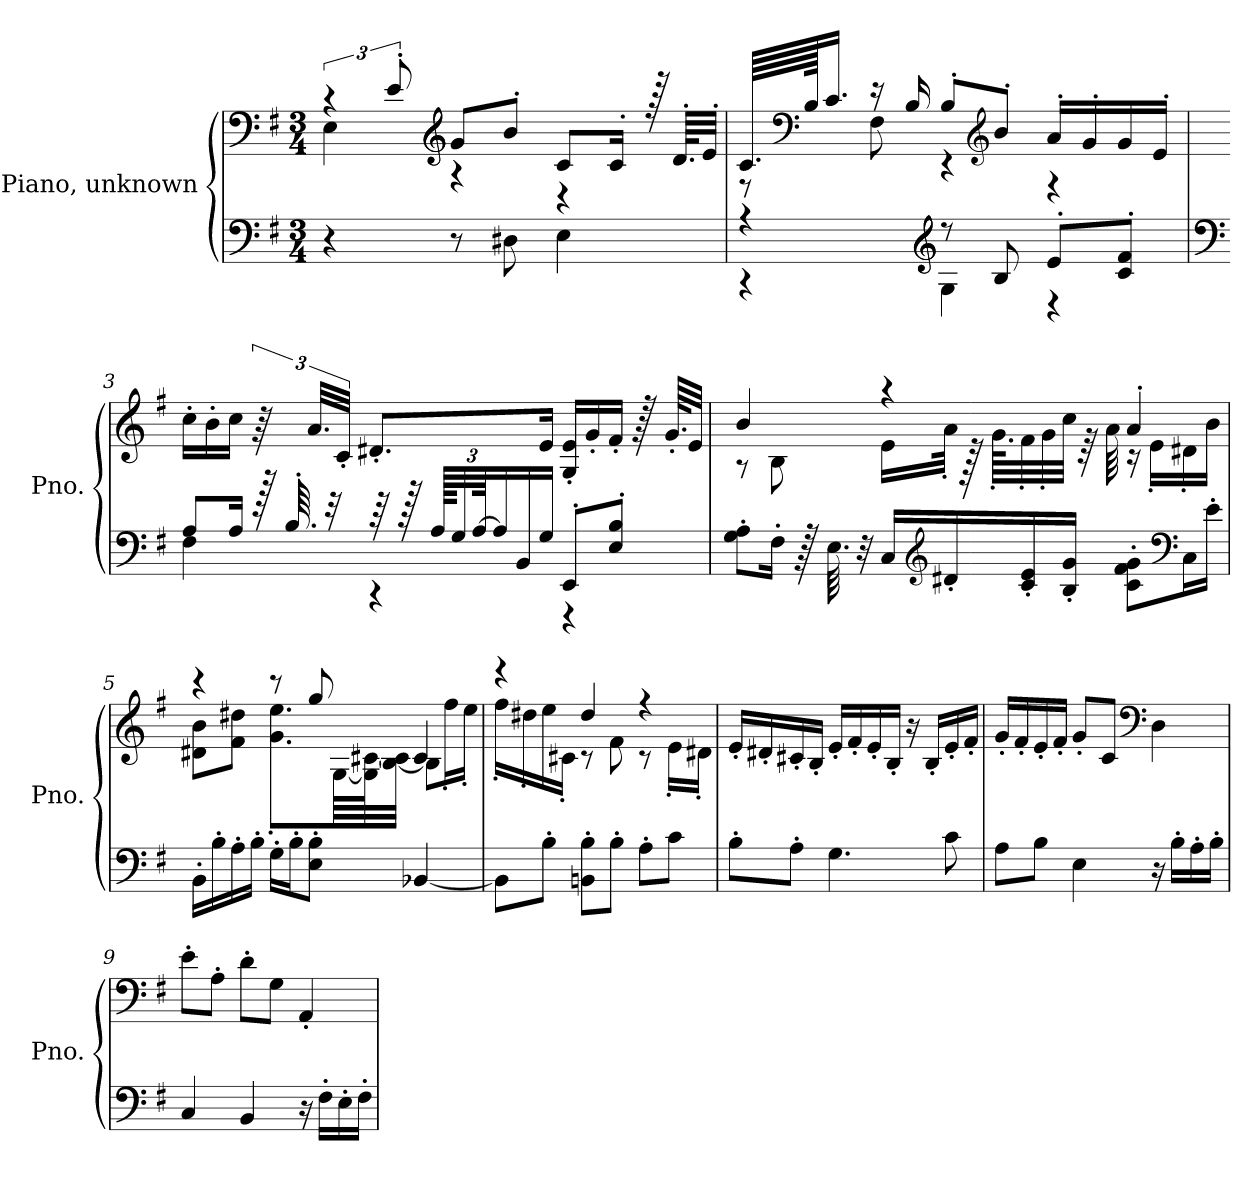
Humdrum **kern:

**kern	**kern
*part1	*part1
*staff2	*staff1
*I"Piano, unknown	*
*I'Pno.	*
*clefF4	*clefF4
*k[f#]	*k[f#]
*M3/4	*M3/4
*MM127	*MM127
=1	=1
*	*^
4r	6r	4E\
.	12e'/	.
*	*clefG2	*
8r	8g/L	4r
8D#X\	8b'/J	.
4E\	8c/L	4r
.	16c'/Jk	.
.	128r	.
.	64.d'/KLLL	.
.	32e'/JJJ	.
=2	=2	=2
*^	*	*
4r	4r	64.c/LLLL	8r
*	*	*clefF4	*
.	.	128B/JJK	.
.	.	16.c/JJ	.
.	.	16r	8F#\
.	.	16B/	.
*clefG2	*	*	*
8r	4G\	8B'/L	4r
*	*	*clefG2	*
8B/	.	8b'/J	.
8e'/L	4r	16a'/LL	4r
.	.	16g'/	.
8c/' 8f#/'J	.	16g/	.
.	.	16e'/JJ	.
*	*	*v	*v
!!LO:LB:g=z
=3	=3	=3
*clefF4	*	*
8A/L	4F#\	16cc'\LL
.	.	16b'\
16A/Jk	.	16cc\JJ
128r	.	96r
64.B'/	.	.
.	.	48.a/LLL
32r	.	.
.	.	48c'/JJJ
64r	4r	8.d#X'/L
128r	.	.
128A/KKLLL	.	.
*Xbrackettup	*	*
48G/	.	.
[96A/JK	.	.
16A/]	.	.
16BB/	.	.
16G/JJ	.	16e/Jk
8EE'/L	4r	16G/' 16e/'LL
.	.	16g'/
8E/' 8B/'J	.	16f#'/JJ
.	.	128r
.	.	64.g'/KLLL
.	.	32e/JJJ
*v	*v	*
=4	=4
*	*^
8G\' 8A\'L	4b/	8r
16F#'\Jk	.	8B\
128r	.	.
64.E\	.	.
32r	.	.
16C/LL	4r	16e\LL
*clefG2	*	*
16d#X'/	.	32a'\JJk
.	.	128r
.	.	64.g'\KLLL
16c/' 16e/'	.	32f#'\
.	.	32g'\
16B/' 16g/'JJ	.	32cc\JJJ
.	.	64r
.	.	64a\
8c\' 8f#\' 8g\'L	4a'/	16r
.	.	16e'\LL
*clefF4	*	*
16C\L	.	16d#X'\
16e'\JJ	.	16b\JJ
!!LO:LB:g=z	!!
=5	=5	=5
16BB'\LL	4r	8d#X\ 8b\L
16B'\	.	.
16A'\	.	8f#\ 8dd#X\J
16B'\JJ	.	.
16G'\LL	8r	8.g\' 8.ee\'L
16B'\J	.	.
8E\' 8B\'J	8gg/	.
.	.	[64G\LLL
.	.	64G\] [64c#X\J
.	.	[32B\ 32c#\]JJJ
[4BB-X/	4c#/	8B\L]
.	.	16ff#'\L
.	.	16ee'\JJ
=6	=6	=6
8BB-\L]	4r	16ff#'\LL
.	.	16dd#X'\
8B'\J	.	16ee\
.	.	16c#X'\JJ
8BBn\' 8B\'L	4dd#/	8r
8B'\J	.	8f#\
8A'\L	4r	8r
8c\J	.	16e'\LL
.	.	16d#X'\JJ
*	*v	*v
=7	=7
8B'\L	16e'/LL
.	16d#X'/
8A'\J	16c#X'/
.	16B'/JJ
4.G\	16e'/LL
.	16f#'/
.	16e'/
.	16B'/JJ
.	16r
.	16B'/LL
8c\	16e'/
.	16f#'/JJ
!!LO:LB:g=z
=8	=8
8A\L	16g'/LL
.	16f#'/
8B\J	16e'/
.	16f#'/JJ
4E\	8g'/L
.	8c/J
*	*clefF4
16r	4D\
16B'\LL	.
16A'\	.
16B'\JJ	.
=9	=9
4C/	8e'\L
.	8A'\J
4BB/	8d'\L
.	8G\J
16r	4AA'/
16F#'\LL	.
16E'\	.
16F#'\JJ	.
=	=
*-	*-
